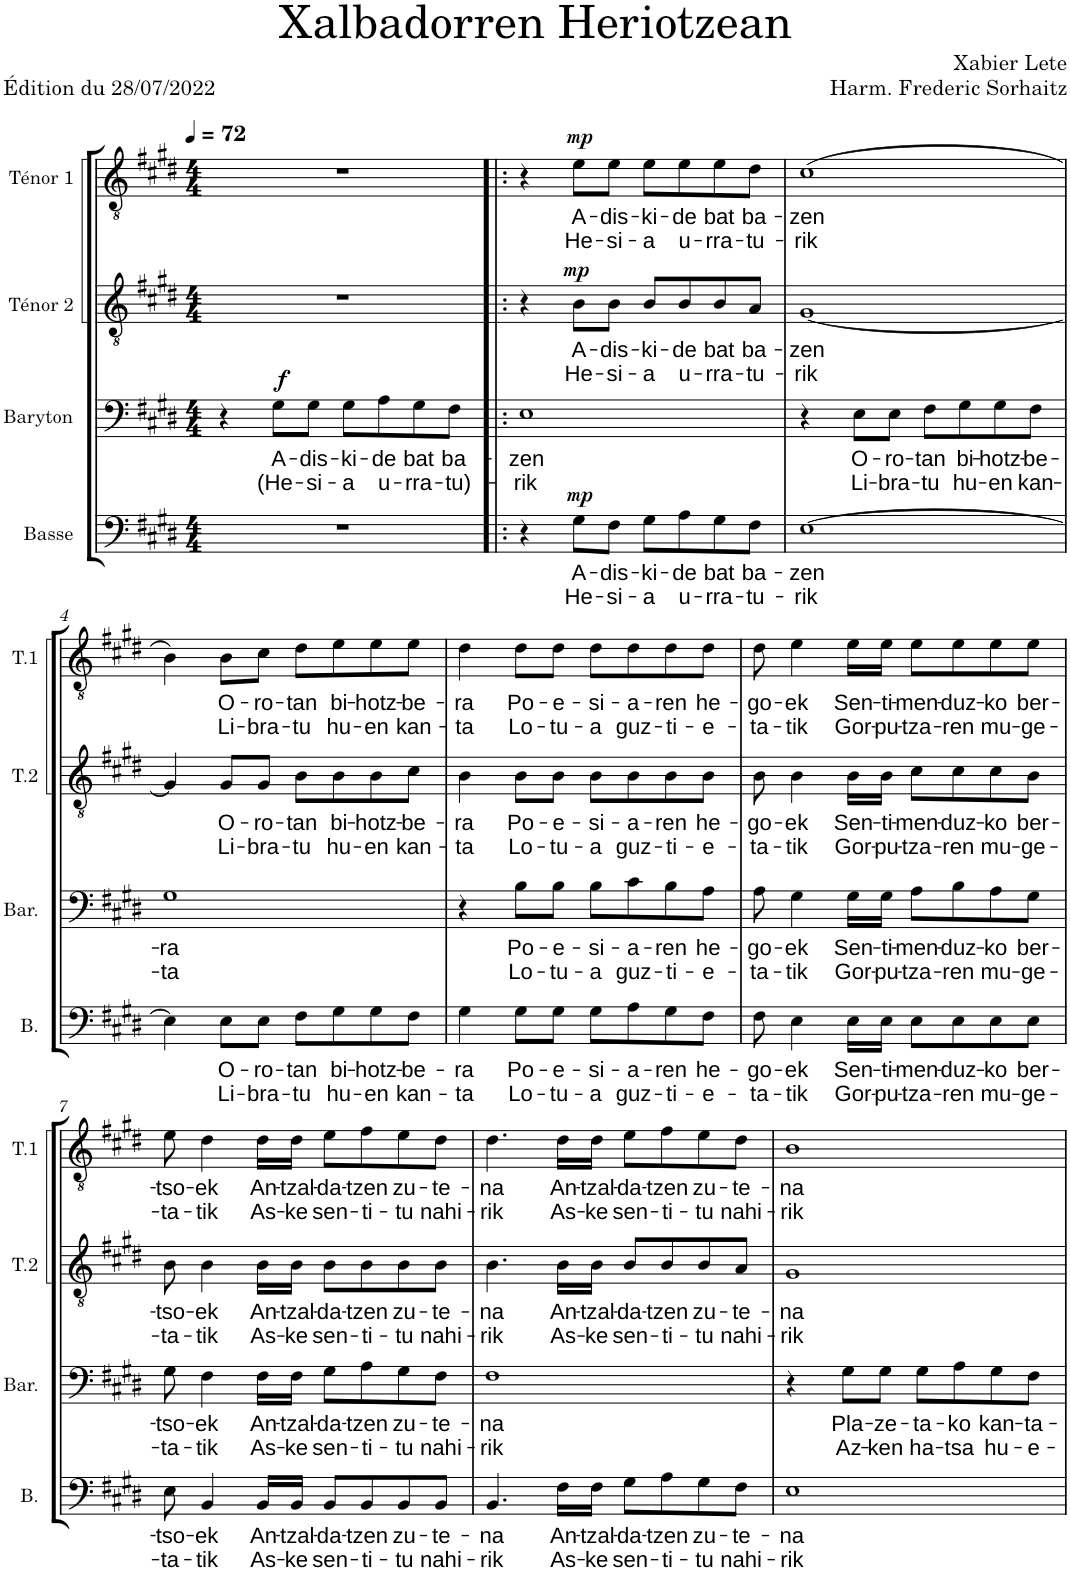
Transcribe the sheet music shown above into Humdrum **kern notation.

**kern	**text	**text	**dynam	**kern	**text	**text	**dynam	**kern	**text	**text	**dynam	**kern	**text	**text	**dynam
*part4	*part4	*part4	*part4	*part3	*part3	*part3	*part3	*part2	*part2	*part2	*part2	*part1	*part1	*part1	*part1
*staff4	*staff4	*staff4	*staff4	*staff3	*staff3	*staff3	*staff3	*staff2	*staff2	*staff2	*staff2	*staff1	*staff1	*staff1	*staff1
*I"Basse	*	*	*	*I"Baryton	*	*	*	*I"Ténor 2	*	*	*	*I"Ténor 1	*	*	*
*I'B.	*	*	*	*I'Bar.	*	*	*	*I'T.2	*	*	*	*I'T.1	*	*	*
*clefF4	*	*	*	*clefF4	*	*	*	*clefGv2	*	*	*	*clefGv2	*	*	*
*k[f#c#g#d#]	*	*	*	*k[f#c#g#d#]	*	*	*	*k[f#c#g#d#]	*	*	*	*k[f#c#g#d#]	*	*	*
*M4/4	*	*	*	*M4/4	*	*	*	*M4/4	*	*	*	*M4/4	*	*	*
*MM72	*	*	*	*MM72	*	*	*	*MM72	*	*	*	*MM72	*	*	*
=1	=1	=1	=1	=1	=1	=1	=1	=1	=1	=1	=1	=1	=1	=1	=1
1r	.	.	.	4r	.	.	.	1r	.	.	.	1r	.	.	.
!	!	!	!	!	!LO:LY:b	!LO:LY:b	!LO:DY:a	!	!	!	!	!	!	!	!
.	.	.	.	8G#\L	A-	(He-	f	.	.	.	.	.	.	.	.
!	!	!	!	!	!LO:LY:b	!LO:LY:b	!	!	!	!	!	!	!	!	!
.	.	.	.	8G#\J	-dis-	-si-	.	.	.	.	.	.	.	.	.
!	!	!	!	!	!LO:LY:b	!LO:LY:b	!	!	!	!	!	!	!	!	!
.	.	.	.	8G#\L	-ki-	-a	.	.	.	.	.	.	.	.	.
!	!	!	!	!	!LO:LY:b	!LO:LY:b	!	!	!	!	!	!	!	!	!
.	.	.	.	8A\	-de	u-	.	.	.	.	.	.	.	.	.
!	!	!	!	!	!LO:LY:b	!LO:LY:b	!	!	!	!	!	!	!	!	!
.	.	.	.	8G#\	bat	-rra-	.	.	.	.	.	.	.	.	.
!	!	!	!	!	!LO:LY:b	!LO:LY:b	!	!	!	!	!	!	!	!	!
.	.	.	.	8F#\J	ba-	-tu)-	.	.	.	.	.	.	.	.	.
=2!|:	=2!|:	=2!|:	=2!|:	=2!|:	=2!|:	=2!|:	=2!|:	=2!|:	=2!|:	=2!|:	=2!|:	=2!|:	=2!|:	=2!|:	=2!|:
!	!	!	!	!	!LO:LY:b	!LO:LY:b	!	!	!	!	!	!	!	!	!
4r	.	.	.	1E	-zen	-rik	.	4r	.	.	.	4r	.	.	.
!	!LO:LY:b	!LO:LY:b	!LO:DY:a	!	!	!	!	!	!LO:LY:b	!LO:LY:b	!LO:DY:a	!	!LO:LY:b	!LO:LY:b	!LO:DY:a
8G#\L	A-	He-	mp	.	.	.	.	8B\L	A-	He-	mp	8e\L	A-	He-	mp
!	!LO:LY:b	!LO:LY:b	!	!	!	!	!	!	!LO:LY:b	!LO:LY:b	!	!	!LO:LY:b	!LO:LY:b	!
8F#\J	-dis-	-si-	.	.	.	.	.	8B\J	-dis-	-si-	.	8e\J	-dis-	-si-	.
!	!LO:LY:b	!LO:LY:b	!	!	!	!	!	!	!LO:LY:b	!LO:LY:b	!	!	!LO:LY:b	!LO:LY:b	!
8G#\L	-ki-	-a	.	.	.	.	.	8B/L	-ki-	-a	.	8e\L	-ki-	-a	.
!	!LO:LY:b	!LO:LY:b	!	!	!	!	!	!	!LO:LY:b	!LO:LY:b	!	!	!LO:LY:b	!LO:LY:b	!
8A\	-de	u-	.	.	.	.	.	8B/	-de	u-	.	8e\	-de	u-	.
!	!LO:LY:b	!LO:LY:b	!	!	!	!	!	!	!LO:LY:b	!LO:LY:b	!	!	!LO:LY:b	!LO:LY:b	!
8G#\	bat	-rra-	.	.	.	.	.	8B/	bat	-rra-	.	8e\	bat	-rra-	.
!	!LO:LY:b	!LO:LY:b	!	!	!	!	!	!	!LO:LY:b	!LO:LY:b	!	!	!LO:LY:b	!LO:LY:b	!
8F#\J	ba-	-tu-	.	.	.	.	.	8A/J	ba-	-tu-	.	8d#\J	ba-	-tu-	.
=3	=3	=3	=3	=3	=3	=3	=3	=3	=3	=3	=3	=3	=3	=3	=3
!	!LO:LY:b	!LO:LY:b	!	!	!	!	!	!	!LO:LY:b	!LO:LY:b	!	!	!LO:LY:b	!LO:LY:b	!
[1E	-zen	-rik	.	4r	.	.	.	[1G#	-zen	-rik	.	(1c#	-zen	-rik	.
!	!	!	!	!	!LO:LY:b	!LO:LY:b	!	!	!	!	!	!	!	!	!
.	.	.	.	8E\L	O-	Li-	.	.	.	.	.	.	.	.	.
!	!	!	!	!	!LO:LY:b	!LO:LY:b	!	!	!	!	!	!	!	!	!
.	.	.	.	8E\J	-ro-	-bra-	.	.	.	.	.	.	.	.	.
!	!	!	!	!	!LO:LY:b	!LO:LY:b	!	!	!	!	!	!	!	!	!
.	.	.	.	8F#\L	-tan	-tu	.	.	.	.	.	.	.	.	.
!	!	!	!	!	!LO:LY:b	!LO:LY:b	!	!	!	!	!	!	!	!	!
.	.	.	.	8G#\	bi-	hu-	.	.	.	.	.	.	.	.	.
!	!	!	!	!	!LO:LY:b	!LO:LY:b	!	!	!	!	!	!	!	!	!
.	.	.	.	8G#\	-hotz-	-en	.	.	.	.	.	.	.	.	.
!	!	!	!	!	!LO:LY:b	!LO:LY:b	!	!	!	!	!	!	!	!	!
.	.	.	.	8F#\J	-be-	kan-	.	.	.	.	.	.	.	.	.
!!LO:LB:g=z
=4	=4	=4	=4	=4	=4	=4	=4	=4	=4	=4	=4	=4	=4	=4	=4
!	!	!	!	!	!LO:LY:b	!LO:LY:b	!	!	!	!	!	!	!	!	!
4E\]	.	.	.	1G#	-ra	-ta	.	4G#/]	.	.	.	4B\)	.	.	.
!	!LO:LY:b	!LO:LY:b	!	!	!	!	!	!	!LO:LY:b	!LO:LY:b	!	!	!LO:LY:b	!LO:LY:b	!
8E\L	O-	Li-	.	.	.	.	.	8G#/L	O-	Li-	.	8B\L	O-	Li-	.
!	!LO:LY:b	!LO:LY:b	!	!	!	!	!	!	!LO:LY:b	!LO:LY:b	!	!	!LO:LY:b	!LO:LY:b	!
8E\J	-ro-	-bra-	.	.	.	.	.	8G#/J	-ro-	-bra-	.	8c#\J	-ro-	-bra-	.
!	!LO:LY:b	!LO:LY:b	!	!	!	!	!	!	!LO:LY:b	!LO:LY:b	!	!	!LO:LY:b	!LO:LY:b	!
8F#\L	-tan	-tu	.	.	.	.	.	8B\L	-tan	-tu	.	8d#\L	-tan	-tu	.
!	!LO:LY:b	!LO:LY:b	!	!	!	!	!	!	!LO:LY:b	!LO:LY:b	!	!	!LO:LY:b	!LO:LY:b	!
8G#\	bi-	hu-	.	.	.	.	.	8B\	bi-	hu-	.	8e\	bi-	hu-	.
!	!LO:LY:b	!LO:LY:b	!	!	!	!	!	!	!LO:LY:b	!LO:LY:b	!	!	!LO:LY:b	!LO:LY:b	!
8G#\	-hotz-	-en	.	.	.	.	.	8B\	-hotz-	-en	.	8e\	-hotz-	-en	.
!	!LO:LY:b	!LO:LY:b	!	!	!	!	!	!	!LO:LY:b	!LO:LY:b	!	!	!LO:LY:b	!LO:LY:b	!
8F#\J	-be-	kan-	.	.	.	.	.	8c#\J	-be-	kan-	.	8e\J	-be-	kan-	.
=5	=5	=5	=5	=5	=5	=5	=5	=5	=5	=5	=5	=5	=5	=5	=5
!	!LO:LY:b	!LO:LY:b	!	!	!	!	!	!	!LO:LY:b	!LO:LY:b	!	!	!LO:LY:b	!LO:LY:b	!
4G#\	-ra	-ta	.	4r	.	.	.	4B\	-ra	-ta	.	4d#\	-ra	-ta	.
!	!LO:LY:b	!LO:LY:b	!	!	!LO:LY:b	!LO:LY:b	!	!	!LO:LY:b	!LO:LY:b	!	!	!LO:LY:b	!LO:LY:b	!
8G#\L	Po-	Lo-	.	8B\L	Po-	Lo-	.	8B\L	Po-	Lo-	.	8d#\L	Po-	Lo-	.
!	!LO:LY:b	!LO:LY:b	!	!	!LO:LY:b	!LO:LY:b	!	!	!LO:LY:b	!LO:LY:b	!	!	!LO:LY:b	!LO:LY:b	!
8G#\J	-e-	-tu-	.	8B\J	-e-	-tu-	.	8B\J	-e-	-tu-	.	8d#\J	-e-	-tu-	.
!	!LO:LY:b	!LO:LY:b	!	!	!LO:LY:b	!LO:LY:b	!	!	!LO:LY:b	!LO:LY:b	!	!	!LO:LY:b	!LO:LY:b	!
8G#\L	-si-	-a	.	8B\L	-si-	-a	.	8B\L	-si-	-a	.	8d#\L	-si-	-a	.
!	!LO:LY:b	!LO:LY:b	!	!	!LO:LY:b	!LO:LY:b	!	!	!LO:LY:b	!LO:LY:b	!	!	!LO:LY:b	!LO:LY:b	!
8A\	-a-	guz-	.	8c#\	-a-	guz-	.	8B\	-a-	guz-	.	8d#\	-a-	guz-	.
!	!LO:LY:b	!LO:LY:b	!	!	!LO:LY:b	!LO:LY:b	!	!	!LO:LY:b	!LO:LY:b	!	!	!LO:LY:b	!LO:LY:b	!
8G#\	-ren	-ti-	.	8B\	-ren	-ti-	.	8B\	-ren	-ti-	.	8d#\	-ren	-ti-	.
!	!LO:LY:b	!LO:LY:b	!	!	!LO:LY:b	!LO:LY:b	!	!	!LO:LY:b	!LO:LY:b	!	!	!LO:LY:b	!LO:LY:b	!
8F#\J	he-	-e-	.	8A\J	he-	-e-	.	8B\J	he-	-e-	.	8d#\J	he-	-e-	.
=6	=6	=6	=6	=6	=6	=6	=6	=6	=6	=6	=6	=6	=6	=6	=6
!	!LO:LY:b	!LO:LY:b	!	!	!LO:LY:b	!LO:LY:b	!	!	!LO:LY:b	!LO:LY:b	!	!	!LO:LY:b	!LO:LY:b	!
8F#\	-go-	-ta-	.	8A\	-go-	-ta-	.	8B\	-go-	-ta-	.	8d#\	-go-	-ta-	.
!	!LO:LY:b	!LO:LY:b	!	!	!LO:LY:b	!LO:LY:b	!	!	!LO:LY:b	!LO:LY:b	!	!	!LO:LY:b	!LO:LY:b	!
4E\	-ek	-tik	.	4G#\	-ek	-tik	.	4B\	-ek	-tik	.	4e\	-ek	-tik	.
!	!LO:LY:b	!LO:LY:b	!	!	!LO:LY:b	!LO:LY:b	!	!	!LO:LY:b	!LO:LY:b	!	!	!LO:LY:b	!LO:LY:b	!
16E\LL	Sen-	Gor-	.	16G#\LL	Sen-	Gor-	.	16B\LL	Sen-	Gor-	.	16e\LL	Sen-	Gor-	.
!	!LO:LY:b	!LO:LY:b	!	!	!LO:LY:b	!LO:LY:b	!	!	!LO:LY:b	!LO:LY:b	!	!	!LO:LY:b	!LO:LY:b	!
16E\JJ	-ti-	-pu-	.	16G#\JJ	-ti-	-pu-	.	16B\JJ	-ti-	-pu-	.	16e\JJ	-ti-	-pu-	.
!	!LO:LY:b	!LO:LY:b	!	!	!LO:LY:b	!LO:LY:b	!	!	!LO:LY:b	!LO:LY:b	!	!	!LO:LY:b	!LO:LY:b	!
8E\L	-men-	-tza-	.	8A\L	-men-	-tza-	.	8c#\L	-men-	-tza-	.	8e\L	-men-	-tza-	.
!	!LO:LY:b	!LO:LY:b	!	!	!LO:LY:b	!LO:LY:b	!	!	!LO:LY:b	!LO:LY:b	!	!	!LO:LY:b	!LO:LY:b	!
8E\	-duz-	-ren	.	8B\	-duz-	-ren	.	8c#\	-duz-	-ren	.	8e\	-duz-	-ren	.
!	!LO:LY:b	!LO:LY:b	!	!	!LO:LY:b	!LO:LY:b	!	!	!LO:LY:b	!LO:LY:b	!	!	!LO:LY:b	!LO:LY:b	!
8E\	-ko	mu-	.	8A\	-ko	mu-	.	8c#\	-ko	mu-	.	8e\	-ko	mu-	.
!	!LO:LY:b	!LO:LY:b	!	!	!LO:LY:b	!LO:LY:b	!	!	!LO:LY:b	!LO:LY:b	!	!	!LO:LY:b	!LO:LY:b	!
8E\J	ber-	-ge-	.	8G#\J	ber-	-ge-	.	8B\J	ber-	-ge-	.	8e\J	ber-	-ge-	.
!!LO:LB:g=z
=7	=7	=7	=7	=7	=7	=7	=7	=7	=7	=7	=7	=7	=7	=7	=7
!	!LO:LY:b	!LO:LY:b	!	!	!LO:LY:b	!LO:LY:b	!	!	!LO:LY:b	!LO:LY:b	!	!	!LO:LY:b	!LO:LY:b	!
8E\	-tso-	-ta-	.	8G#\	-tso-	-ta-	.	8B\	-tso-	-ta-	.	8e\	-tso-	-ta-	.
!	!LO:LY:b	!LO:LY:b	!	!	!LO:LY:b	!LO:LY:b	!	!	!LO:LY:b	!LO:LY:b	!	!	!LO:LY:b	!LO:LY:b	!
4BB/	-ek	-tik	.	4F#\	-ek	-tik	.	4B\	-ek	-tik	.	4d#\	-ek	-tik	.
!	!LO:LY:b	!LO:LY:b	!	!	!LO:LY:b	!LO:LY:b	!	!	!LO:LY:b	!LO:LY:b	!	!	!LO:LY:b	!LO:LY:b	!
16BB/LL	An-	As-	.	16F#\LL	An-	As-	.	16B\LL	An-	As-	.	16d#\LL	An-	As-	.
!	!LO:LY:b	!LO:LY:b	!	!	!LO:LY:b	!LO:LY:b	!	!	!LO:LY:b	!LO:LY:b	!	!	!LO:LY:b	!LO:LY:b	!
16BB/JJ	-tzal-	-ke	.	16F#\JJ	-tzal-	-ke	.	16B\JJ	-tzal-	-ke	.	16d#\JJ	-tzal-	-ke	.
!	!LO:LY:b	!LO:LY:b	!	!	!LO:LY:b	!LO:LY:b	!	!	!LO:LY:b	!LO:LY:b	!	!	!LO:LY:b	!LO:LY:b	!
8BB/L	-da-	sen-	.	8G#\L	-da-	sen-	.	8B\L	-da-	sen-	.	8e\L	-da-	sen-	.
!	!LO:LY:b	!LO:LY:b	!	!	!LO:LY:b	!LO:LY:b	!	!	!LO:LY:b	!LO:LY:b	!	!	!LO:LY:b	!LO:LY:b	!
8BB/	-tzen	-ti-	.	8A\	-tzen	-ti-	.	8B\	-tzen	-ti-	.	8f#\	-tzen	-ti-	.
!	!LO:LY:b	!LO:LY:b	!	!	!LO:LY:b	!LO:LY:b	!	!	!LO:LY:b	!LO:LY:b	!	!	!LO:LY:b	!LO:LY:b	!
8BB/	zu-	-tu	.	8G#\	zu-	-tu	.	8B\	zu-	-tu	.	8e\	zu-	-tu	.
!	!LO:LY:b	!LO:LY:b	!	!	!LO:LY:b	!LO:LY:b	!	!	!LO:LY:b	!LO:LY:b	!	!	!LO:LY:b	!LO:LY:b	!
8BB/J	-te-	nahi-	.	8F#\J	-te-	nahi-	.	8B\J	-te-	nahi-	.	8d#\J	-te-	nahi-	.
=8	=8	=8	=8	=8	=8	=8	=8	=8	=8	=8	=8	=8	=8	=8	=8
!	!LO:LY:b	!LO:LY:b	!	!	!LO:LY:b	!LO:LY:b	!	!	!LO:LY:b	!LO:LY:b	!	!	!LO:LY:b	!LO:LY:b	!
4.BB/	-na	-rik	.	1F#	-na	-rik	.	4.B\	-na	-rik	.	4.d#\	-na	-rik	.
!	!LO:LY:b	!LO:LY:b	!	!	!	!	!	!	!LO:LY:b	!LO:LY:b	!	!	!LO:LY:b	!LO:LY:b	!
16F#\LL	An-	As-	.	.	.	.	.	16B\LL	An-	As-	.	16d#\LL	An-	As-	.
!	!LO:LY:b	!LO:LY:b	!	!	!	!	!	!	!LO:LY:b	!LO:LY:b	!	!	!LO:LY:b	!LO:LY:b	!
16F#\JJ	-tzal-	-ke	.	.	.	.	.	16B\JJ	-tzal-	-ke	.	16d#\JJ	-tzal-	-ke	.
!	!LO:LY:b	!LO:LY:b	!	!	!	!	!	!	!LO:LY:b	!LO:LY:b	!	!	!LO:LY:b	!LO:LY:b	!
8G#\L	-da-	sen-	.	.	.	.	.	8B/L	-da-	sen-	.	8e\L	-da-	sen-	.
!	!LO:LY:b	!LO:LY:b	!	!	!	!	!	!	!LO:LY:b	!LO:LY:b	!	!	!LO:LY:b	!LO:LY:b	!
8A\	-tzen	-ti-	.	.	.	.	.	8B/	-tzen	-ti-	.	8f#\	-tzen	-ti-	.
!	!LO:LY:b	!LO:LY:b	!	!	!	!	!	!	!LO:LY:b	!LO:LY:b	!	!	!LO:LY:b	!LO:LY:b	!
8G#\	zu-	-tu	.	.	.	.	.	8B/	zu-	-tu	.	8e\	zu-	-tu	.
!	!LO:LY:b	!LO:LY:b	!	!	!	!	!	!	!LO:LY:b	!LO:LY:b	!	!	!LO:LY:b	!LO:LY:b	!
8F#\J	-te-	nahi-	.	.	.	.	.	8A/J	-te-	nahi-	.	8d#\J	-te-	nahi-	.
=9	=9	=9	=9	=9	=9	=9	=9	=9	=9	=9	=9	=9	=9	=9	=9
!	!LO:LY:b	!LO:LY:b	!	!	!	!	!	!	!LO:LY:b	!LO:LY:b	!	!	!LO:LY:b	!LO:LY:b	!
1E	-na	-rik	.	4r	.	.	.	1G#	-na	-rik	.	1B	-na	-rik	.
!	!	!	!	!	!LO:LY:b	!LO:LY:b	!	!	!	!	!	!	!	!	!
.	.	.	.	8G#\L	Pla-	Az-	.	.	.	.	.	.	.	.	.
!	!	!	!	!	!LO:LY:b	!LO:LY:b	!	!	!	!	!	!	!	!	!
.	.	.	.	8G#\J	-ze-	-ken	.	.	.	.	.	.	.	.	.
!	!	!	!	!	!LO:LY:b	!LO:LY:b	!	!	!	!	!	!	!	!	!
.	.	.	.	8G#\L	-ta-	ha-	.	.	.	.	.	.	.	.	.
!	!	!	!	!	!LO:LY:b	!LO:LY:b	!	!	!	!	!	!	!	!	!
.	.	.	.	8A\	-ko	-tsa	.	.	.	.	.	.	.	.	.
!	!	!	!	!	!LO:LY:b	!LO:LY:b	!	!	!	!	!	!	!	!	!
.	.	.	.	8G#\	kan-	hu-	.	.	.	.	.	.	.	.	.
!	!	!	!	!	!LO:LY:b	!LO:LY:b	!	!	!	!	!	!	!	!	!
.	.	.	.	8F#\J	-ta-	-e-	.	.	.	.	.	.	.	.	.
=	=	=	=	=	=	=	=	=	=	=	=	=	=	=	=
*-	*-	*-	*-	*-	*-	*-	*-	*-	*-	*-	*-	*-	*-	*-	*-
